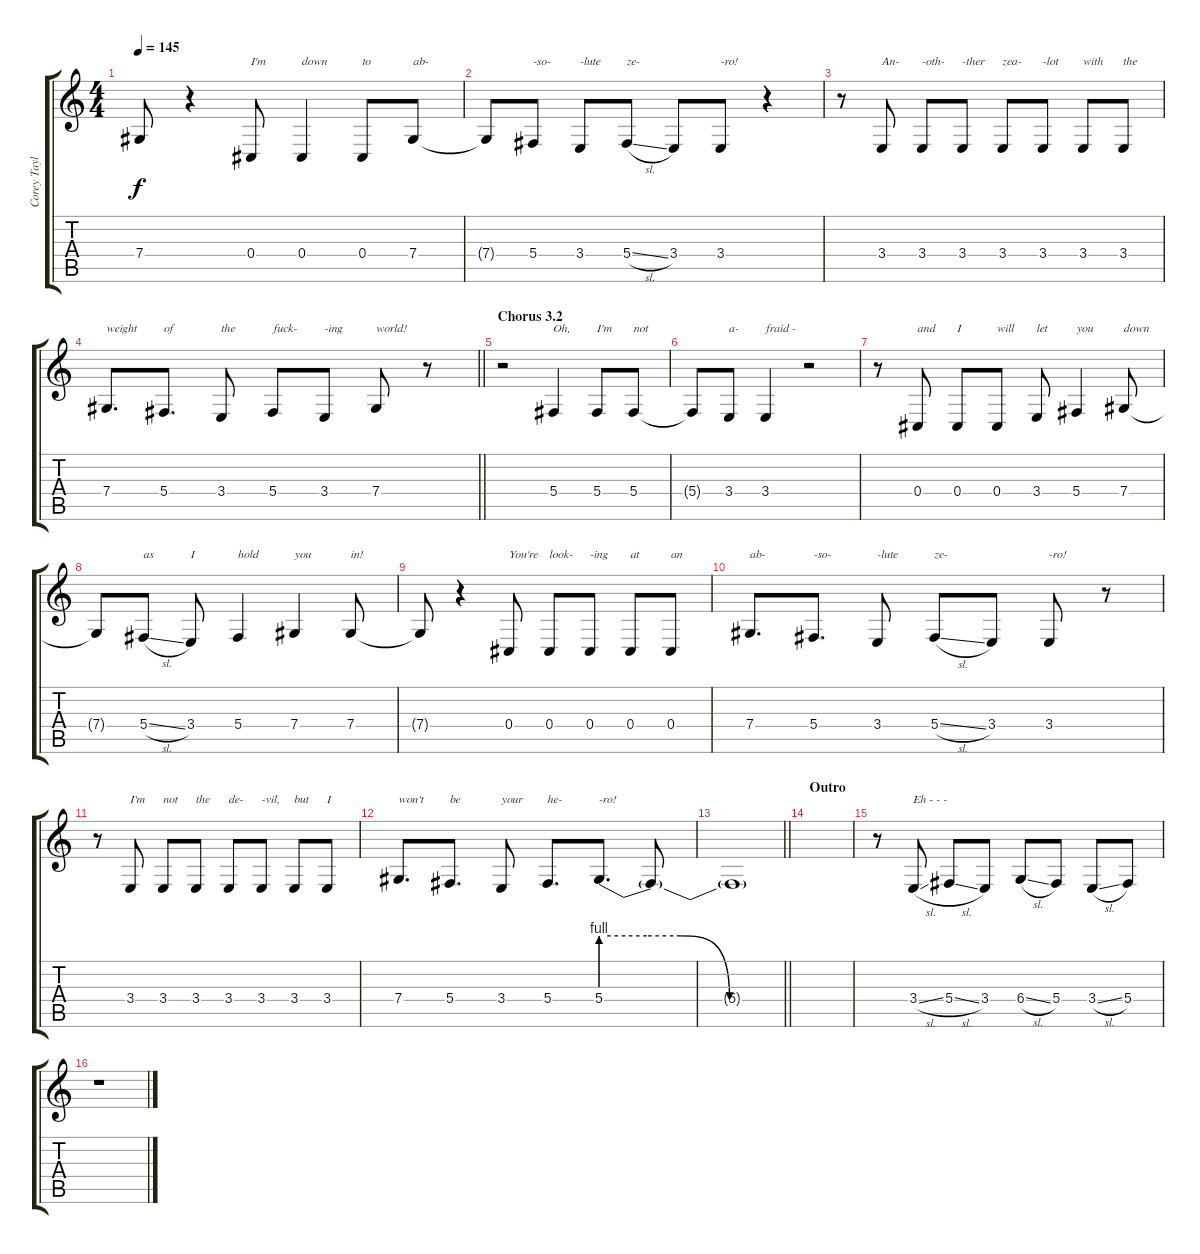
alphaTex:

\track ("Corey Taylor" "Corey Tayl") {instrument lead2sawtooth}
\staff {score tabs}
\tuning (Eb4 Bb3 Gb3 Db3 Ab2 Db2) {hide}
\ts (4 4)
\tempo 145
\clef g2
\ks c
7.4{t}.8{dy f} r.4 0.4.8{txt "I'm"} 0.4.4{txt "down"} 0.4.8{txt "to"} 7.4.8{txt "ab-"} |
7.4{t}.8 5.4.8{txt "-so-"} 3.4.8{txt "-lute"} 5.4{sl}.8{txt "ze-"} 3.4.8 3.4.8{txt "-ro!"} r.4 |
r.8 3.4.8{txt "An-"} 3.4.8{txt "-oth-"} 3.4.8{txt "-ther"} 3.4.8{txt "zea-"} 3.4.8{txt "-lot"} 3.4.8{txt "with"} 3.4.8{txt "the"} |
\barLineRight lightlight
7.4.8{d txt "weight"} 5.4.8{d txt "of"} 3.4.8{txt "the"} 5.4.8{txt "fuck-"} 3.4.8{txt "-ing"} 7.4.8{txt "world!"} r.8 |
\section ("" "Chorus 3.2")
r.2 5.4.4{txt "Oh,"} 5.4.8{txt "I'm"} 5.4.8{txt "not"} |
5.4{t}.8 3.4.8{txt "a-"} 3.4.4{txt "fraid - "} r.2 |
r.8 0.4.8{txt "and"} 0.4.8{txt "I"} 0.4.8{txt "will"} 3.4.8{txt "let"} 5.4.4{txt "you"} 7.4.8{txt "down"} |
7.4{t}.8 5.4{sl}.8{txt "as"} 3.4.8{txt "I"} 5.4.4{txt "hold"} 7.4.4{txt "you"} 7.4.8{txt "in!"} |
7.4{t}.8 r.4 0.4.8{txt "You're"} 0.4.8{txt "look-"} 0.4.8{txt "-ing"} 0.4.8{txt "at"} 0.4.8{txt "an"} |
7.4.8{d txt "ab-"} 5.4.8{d txt "-so-"} 3.4.8{txt "-lute"} 5.4{sl}.8{txt "ze-"} 3.4.8 3.4.8{txt "-ro!"} r.8 |
r.8 3.4.8{txt "I'm"} 3.4.8{txt "not"} 3.4.8{txt "the"} 3.4.8{txt "de-"} 3.4.8{txt "-vil,"} 3.4.8{txt "but"} 3.4.8{txt "I"} |
7.4.8{d txt "won't"} 5.4.8{d txt "be"} 3.4.8{txt "your"} 5.4.8{d txt "he-"} 5.4{be (custom 0 4 15 4 26 4 42 0 60 0)}.8{d txt "-ro!"} 5.4{t}.8 |
\barLineRight lightlight
5.4{t}.1 |
\section ("" "Outro")
|
r.8 3.4{sl}.8{txt "Eh - - - "} 5.4{sl}.8 3.4.8 6.4{sl}.8 5.4.8 3.4{sl}.8 5.4.8 |
r.1
